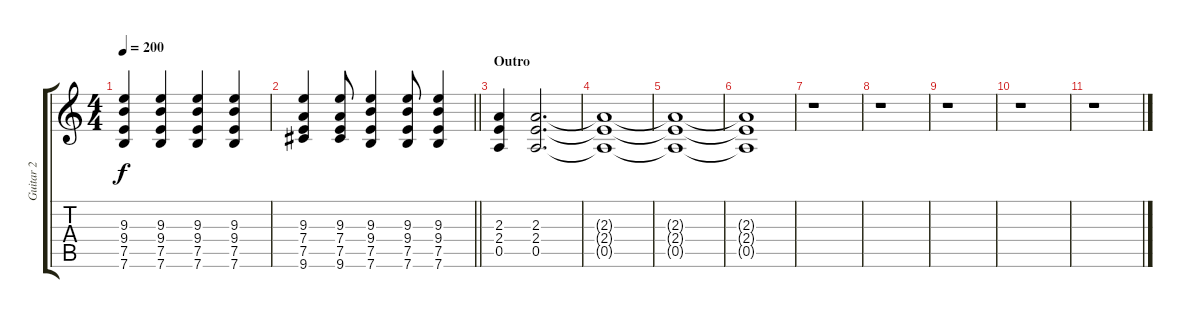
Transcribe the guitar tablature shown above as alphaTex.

\track ("Guitar 2" "Guitar 2") {instrument overdrivenguitar}
\staff {score tabs}
\tuning (E4 B3 G3 D3 A2 E2) {hide}
\ts (4 4)
\tempo 200
\clef g2
\ks c
(9.3 9.4 7.5 7.6).4{dy f} (9.3 9.4 7.5 7.6).4 (9.3 9.4 7.5 7.6).4 (9.3 9.4 7.5 7.6).4 |
\barLineRight lightlight
(9.3 7.4 7.5 9.6).4 (9.3 7.4 7.5 9.6).8 (9.3 9.4 7.5 7.6).4 (9.3 9.4 7.5 7.6).8 (9.3 9.4 7.5 7.6).4 |
\section ("" "Outro")
(2.3 2.4 0.5).4 (2.3 2.4 0.5).2{d volume 0} |
(2.3{t} 2.4{t} 0.5{t}).1 |
(2.3{t} 2.4{t} 0.5{t}).1 |
(2.3{t} 2.4{t} 0.5{t}).1 |
r.1 |
r.1 |
r.1 |
r.1 |
r.1
